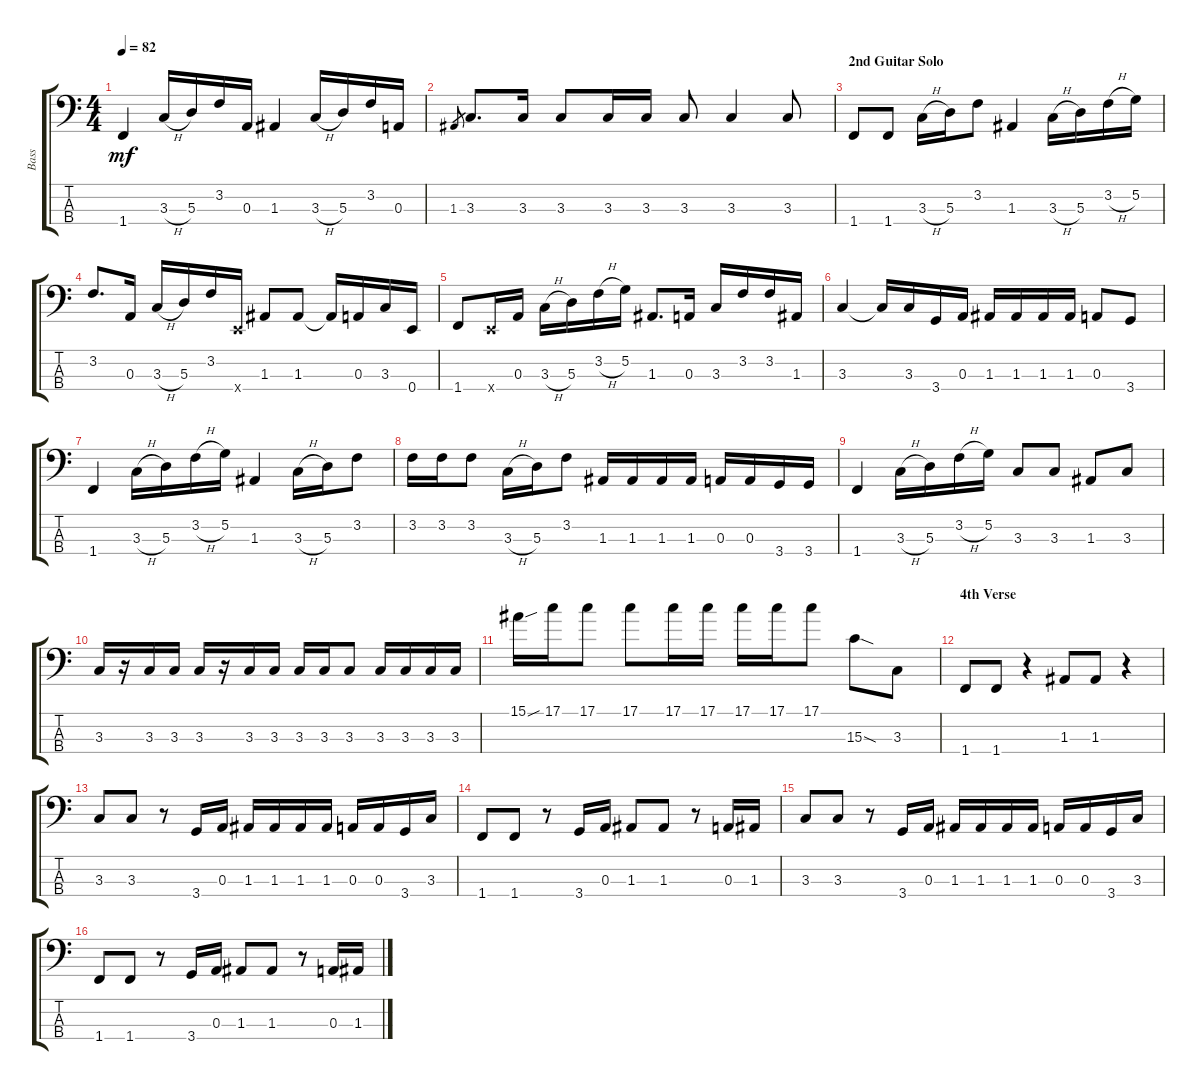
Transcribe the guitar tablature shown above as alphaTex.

\track ("Bass" "Bass") {instrument electricbassfinger}
\staff {score tabs}
\tuning (G2 D2 A1 E1) {hide}
\ts (4 4)
\tempo 82
\clef f4
\ks c
1.4.4{dy mf} 3.3{h}.16 5.3.16 3.2.16 0.3.16 1.3.4 3.3{h}.16 5.3.16 3.2.16 0.3.16 |
1.3.8{gr} 3.3.8{d} 3.3.16 3.3.8 3.3.16 3.3.16 3.3.8 3.3.4 3.3.8 |
\section ("" "2nd Guitar Solo")
1.4.8 1.4.8 3.3{h}.16 5.3.16 3.2.8 1.3.4 3.3{h}.16 5.3.16 3.2{h}.16 5.2.16 |
3.2.8{d} 0.3.16 3.3{h}.16 5.3.16 3.2.16 0.4{x}.16 1.3.8 1.3.8 1.3{t}.16 0.3.16 3.3.16 0.4.16 |
1.4.8 0.4{x}.16 0.3.16 3.3{h}.16 5.3.16 3.2{h}.16 5.2.16 1.3.8{d} 0.3.16 3.3.16 3.2.16 3.2.16 1.3.16 |
3.3.4 3.3{t}.16 3.3.16 3.4.16 0.3.16 1.3.16 1.3.16 1.3.16 1.3.16 0.3.8 3.4.8 |
1.4.4 3.3{h}.16 5.3.16 3.2{h}.16 5.2.16 1.3.4 3.3{h}.16 5.3.16 3.2.8 |
3.2.16 3.2.16 3.2.8 3.3{h}.16 5.3.16 3.2.8 1.3.16 1.3.16 1.3.16 1.3.16 0.3.16 0.3.16 3.4.16 3.4.16 |
1.4.4 3.3{h}.16 5.3.16 3.2{h}.16 5.2.16 3.3.8 3.3.8 1.3.8 3.3.8 |
3.3.16 r.16 3.3.16 3.3.16 3.3.16 r.16 3.3.16 3.3.16 3.3.16 3.3.16 3.3.8 3.3.16 3.3.16 3.3.16 3.3.16 |
15.1{sou}.16 17.1.16 17.1.8 17.1.8 17.1.16 17.1.16 17.1.16 17.1.16 17.1.8 15.3{sod}.8 3.3.8 |
\section ("" "4th Verse")
1.4.8 1.4.8 r.4 1.3.8 1.3.8 r.4 |
3.3.8 3.3.8 r.8 3.4.16 0.3.16 1.3.16 1.3.16 1.3.16 1.3.16 0.3.16 0.3.16 3.4.16 3.3.16 |
1.4.8 1.4.8 r.8 3.4.16 0.3.16 1.3.8 1.3.8 r.8 0.3.16 1.3.16 |
3.3.8 3.3.8 r.8 3.4.16 0.3.16 1.3.16 1.3.16 1.3.16 1.3.16 0.3.16 0.3.16 3.4.16 3.3.16 |
1.4.8 1.4.8 r.8 3.4.16 0.3.16 1.3.8 1.3.8 r.8 0.3.16 1.3.16
